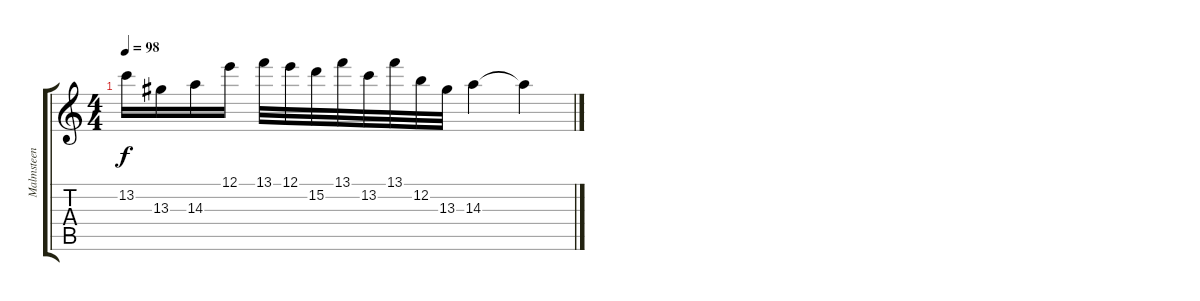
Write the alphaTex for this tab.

\track ("Malmsteen 1" "Malmsteen ") {instrument distortionguitar}
\staff {score tabs}
\tuning (E4 B3 G3 D3 A2 E2) {hide}
\ts (4 4)
\tempo 98
\clef g2
\ks c
13.2.16{dy f} 13.3.16 14.3.16 12.1.16 13.1.32 12.1.32 15.2.32 13.1.32 13.2.32 13.1.32 12.2.32 13.3.32 14.3.4 14.3{t}.4
